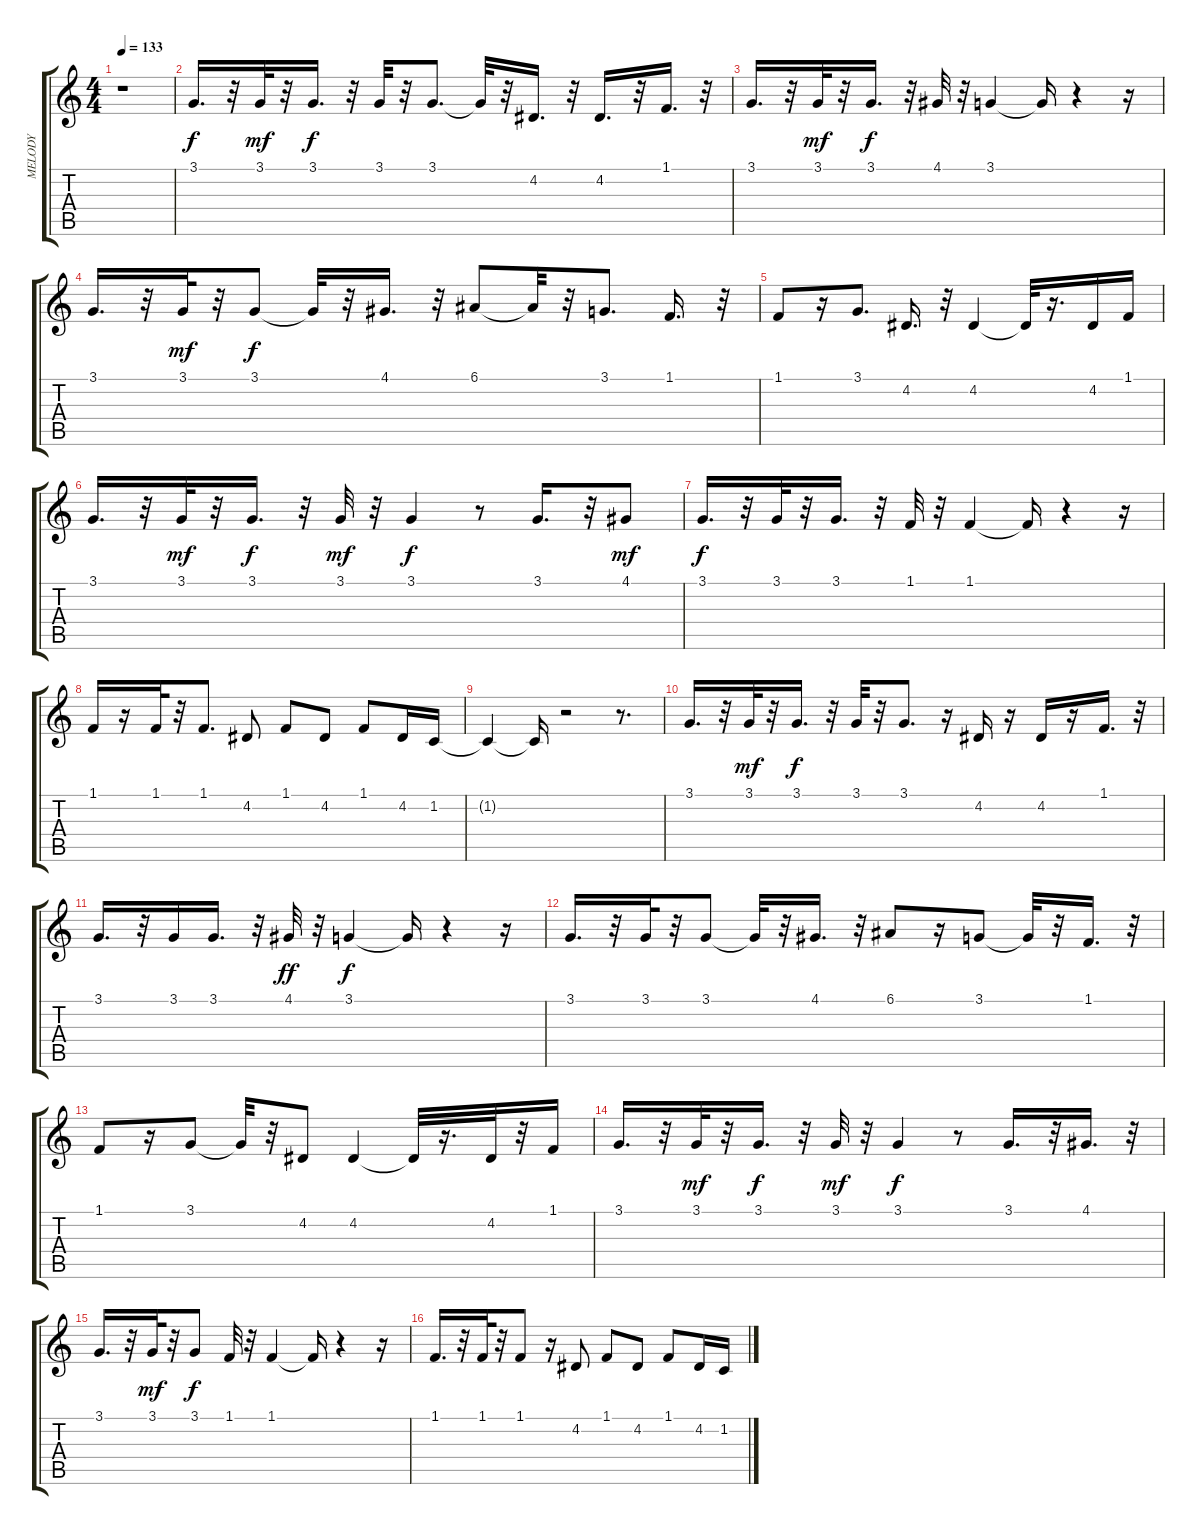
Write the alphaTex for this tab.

\track ("MELODY                              " "MELODY    ") {instrument flute}
\staff {score tabs}
\tuning (E4 B3 G3 D3 A2 E2) {hide}
\ts (4 4)
\tempo 133
\clef g2
\ks c
r.1{dy f} |
3.1.16{d} r.32 3.1.32{dy mf} r.32 3.1.16{d dy f} r.32 3.1.32 r.32 3.1.8{d} 3.1{t}.32 r.32 4.2.16{d} r.32 4.2.16{d} r.32 1.1.16{d} r.32 |
3.1.16{d} r.32 3.1.32{dy mf} r.32 3.1.16{d dy f} r.32 4.1.32 r.32 3.1.4 3.1{t}.16 r.4 r.16 |
3.1.16{d} r.32 3.1.32{dy mf} r.32 3.1.8{dy f} 3.1{t}.32 r.32 4.1.16{d} r.32 6.1.8 6.1{t}.32 r.32 3.1.8{d} 1.1.16{d} r.32 |
1.1.8 r.16 3.1.8{d} 4.2.16{d} r.32 4.2.4 4.2{t}.32 r.16{d} 4.2.16 1.1.16 |
3.1.16{d} r.32 3.1.32{dy mf} r.32 3.1.16{d dy f} r.32 3.1.32{dy mf} r.32 3.1.4{dy f} r.8 3.1.16{d} r.32 4.1.8{dy mf} |
3.1.16{d dy f} r.32 3.1.32 r.32 3.1.16{d} r.32 1.1.32 r.32 1.1.4 1.1{t}.16 r.4 r.16 |
1.1.16 r.16 1.1.32 r.32 1.1.8{d} 4.2.8 1.1.8 4.2.8 1.1.8 4.2.16 1.2.16 |
1.2{t}.4 1.2{t}.16 r.2 r.8{d} |
3.1.16{d} r.32 3.1.32{dy mf} r.32 3.1.16{d dy f} r.32 3.1.32 r.32 3.1.8{d} r.16 4.2.16 r.16 4.2.16 r.16 1.1.16{d} r.32 |
3.1.16{d} r.32 3.1.16 3.1.16{d} r.32 4.1.32{dy ff} r.32 3.1.4{dy f} 3.1{t}.16 r.4 r.16 |
3.1.16{d} r.32 3.1.32 r.32 3.1.8 3.1{t}.32 r.32 4.1.16{d} r.32 6.1.8 r.16 3.1.8 3.1{t}.32 r.32 1.1.16{d} r.32 |
1.1.8 r.16 3.1.8 3.1{t}.32 r.32 4.2.8 4.2.4 4.2{t}.32 r.16{d} 4.2.32 r.32 1.1.16 |
3.1.16{d} r.32 3.1.32{dy mf} r.32 3.1.16{d dy f} r.32 3.1.32{dy mf} r.32 3.1.4{dy f} r.8 3.1.16{d} r.32 4.1.16{d} r.32 |
3.1.16{d} r.32 3.1.32{dy mf} r.32 3.1.8{dy f} 1.1.32 r.32 1.1.4 1.1{t}.16 r.4 r.16 |
1.1.16{d} r.32 1.1.32 r.32 1.1.8 r.16 4.2.8 1.1.8 4.2.8 1.1.8 4.2.16 1.2.16
